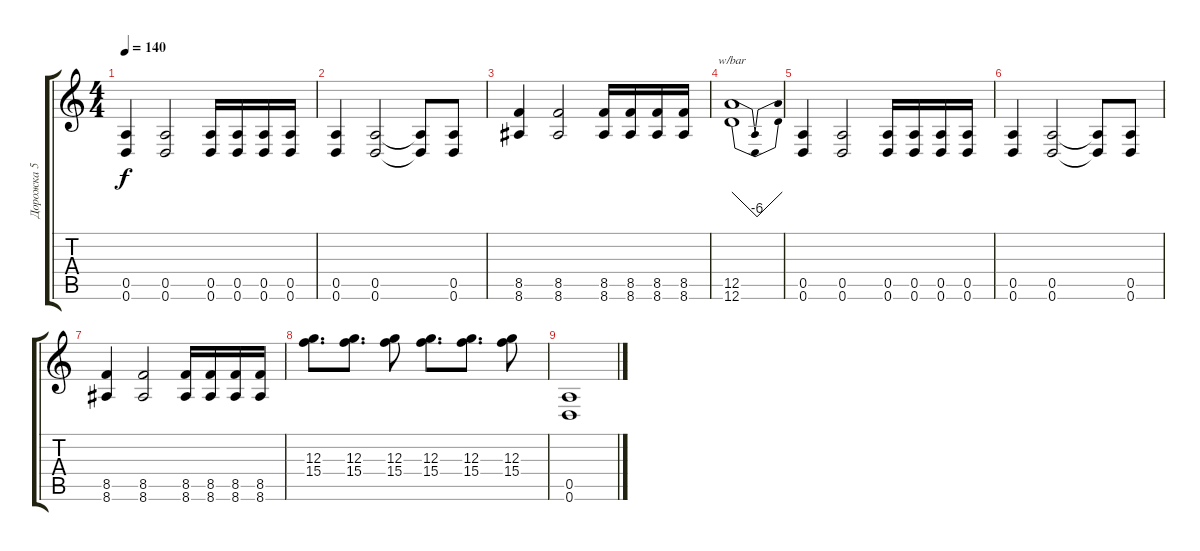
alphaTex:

\track ("Дорожка 5" "Дорожка 5") {instrument distortionguitar}
\staff {score tabs}
\tuning (E4 B3 G3 D3 A2 D2) {hide}
\ts (4 4)
\tempo 140
\clef g2
\ks c
(0.5 0.6).4{dy f} (0.5 0.6).2 (0.5 0.6).16 (0.5 0.6).16 (0.5 0.6).16 (0.5 0.6).16 |
(0.5 0.6).4 (0.5 0.6).2 (0.5{t} 0.6{t}).8 (0.5 0.6).8 |
(8.5 8.6).4 (8.5 8.6).2 (8.5 8.6).16 (8.5 8.6).16 (8.5 8.6).16 (8.5 8.6).16 |
(12.5 12.6).1{tbe (dip default 0 0 30 -24 60 0)} |
(0.5 0.6).4 (0.5 0.6).2 (0.5 0.6).16 (0.5 0.6).16 (0.5 0.6).16 (0.5 0.6).16 |
(0.5 0.6).4 (0.5 0.6).2 (0.5{t} 0.6{t}).8 (0.5 0.6).8 |
(8.5 8.6).4 (8.5 8.6).2 (8.5 8.6).16 (8.5 8.6).16 (8.5 8.6).16 (8.5 8.6).16 |
(12.3 15.4).8{d} (12.3 15.4).8{d} (12.3 15.4).8 (12.3 15.4).8{d} (12.3 15.4).8{d} (12.3 15.4).8 |
(0.5 0.6).1
